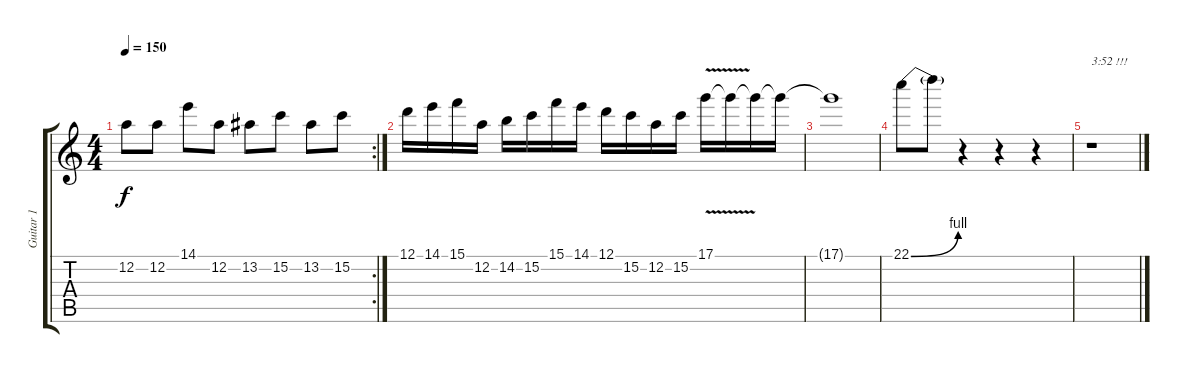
\track ("Guitar 1" "Guitar 1") {instrument distortionguitar}
\staff {score tabs}
\tuning (D4 A3 F3 C3 G2 D2) {hide}
\rc 2
\ts (4 4)
\tempo 150
\clef g2
\ks c
12.2{t}.8{dy f} 12.2.8 14.1.8 12.2.8 13.2.8 15.2.8 13.2.8 15.2.8 |
12.1.16 14.1.16 15.1.16 12.2.16 14.2.16 15.2.16 15.1.16 14.1.16 12.1.16 15.2.16 12.2.16 15.2.16 17.1{v}.16 17.1{t}.16 17.1{t}.16 17.1{t}.16 |
17.1{t}.1 |
22.1{be (bend 0 0 60 4)}.8 22.1{t}.8 r.4 r.4 r.4 |
r.1{txt "3:52 !!!"}
